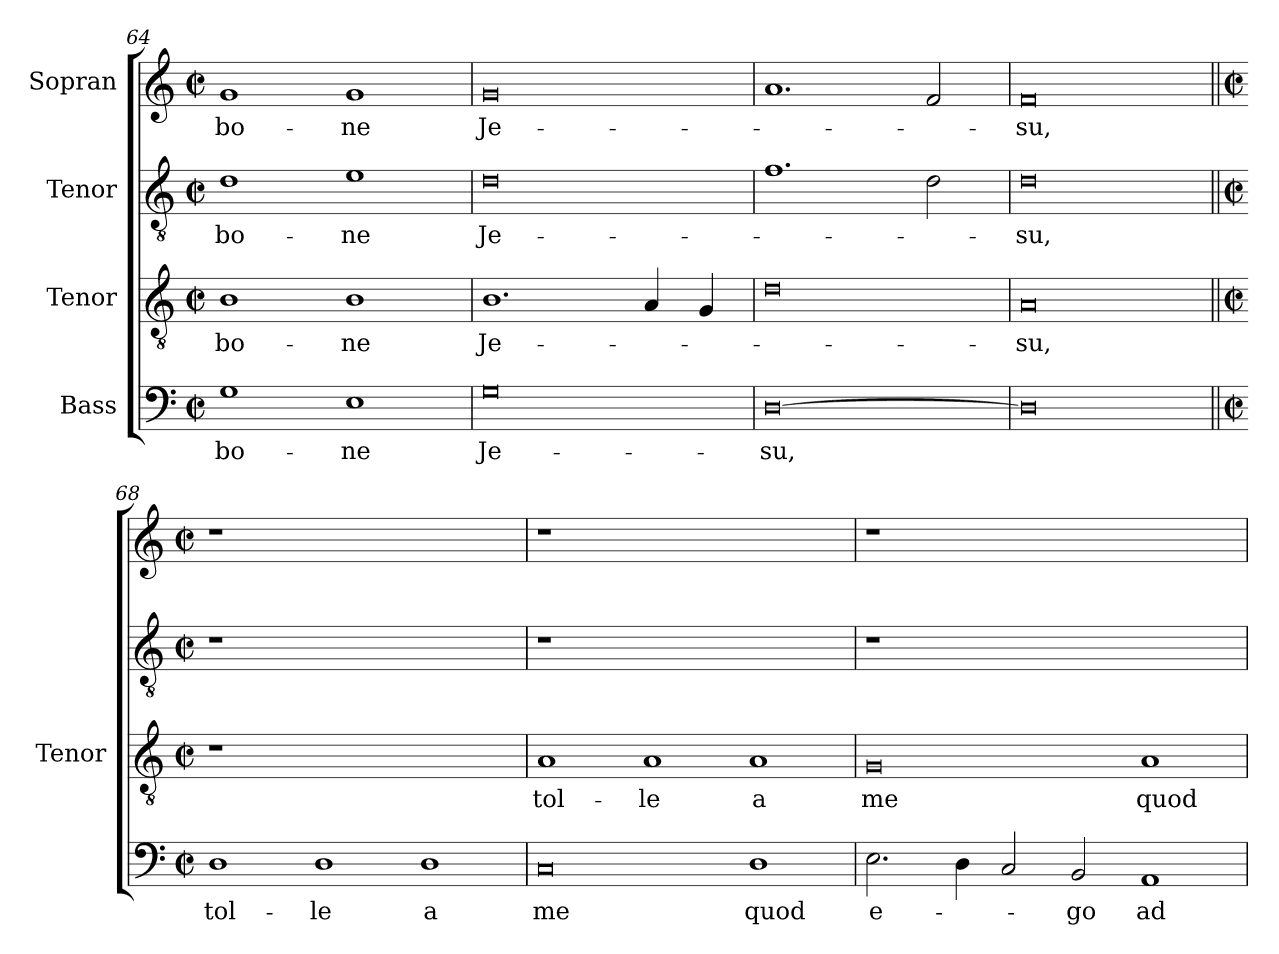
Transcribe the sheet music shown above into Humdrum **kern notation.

**kern	**text	**kern	**text	**kern	**text	**kern	**text
*part4	*part4	*part3	*part3	*part2	*part2	*part1	*part1
*staff4	*staff4	*staff3	*staff3	*staff2	*staff2	*staff1	*staff1
*I"Bass	*	*I"Tenor	*	*I"Tenor	*	*I"Sopran	*
*	*	*I'Tenor	*	*	*	*	*
*clefF4	*	*clefGv2	*	*clefGv2	*	*clefG2	*
*	*	*ITrd7c12	*	*ITrd7c12	*	*	*
*k[]	*	*k[]	*	*k[]	*	*k[]	*
*M2/2	*	*M2/2	*	*M2/2	*	*M2/2	*
*met(c|)	*	*met(c|)	*	*met(c|)	*	*met(c|)	*
=64	=64	=64	=64	=64	=64	=64	=64
!	!LO:LY:b:color=#000000	!	!	!	!	!	!
!	!	!	!LO:LY:b:color=#000000	!	!	!	!
!	!	!	!	!	!LO:LY:b:color=#000000	!	!
!	!	!	!	!	!	!	!LO:LY:b:color=#000000
1Gi	bo-	1BBi	bo-	1Di	bo-	1gi	bo-
!	!LO:LY:b:color=#000000	!	!	!	!	!	!
!	!	!	!LO:LY:b:color=#000000	!	!	!	!
!	!	!	!	!	!LO:LY:b:color=#000000	!	!
!	!	!	!	!	!	!	!LO:LY:b:color=#000000
1Ei	-ne	1BBi	-ne	1Ei	-ne	1gi	-ne
=65	=65	=65	=65	=65	=65	=65	=65
!	!LO:LY:b:color=#000000	!	!	!	!	!	!
!	!	!	!LO:LY:b:color=#000000	!	!	!	!
!	!	!	!	!	!LO:LY:b:color=#000000	!	!
!	!	!	!	!	!	!	!LO:LY:b:color=#000000
0Gi	Je-	1.BBi	Je-	0Di	Je-	0gi	Je-
.	.	4AAi/	.	.	.	.	.
.	.	4GGi/	.	.	.	.	.
=66	=66	=66	=66	=66	=66	=66	=66
!	!LO:LY:b:color=#000000	!	!	!	!	!	!
[>0Di	-su,	0Di	.	1.Fi	.	1.ai	.
.	.	.	.	2Di\	.	2fi/	.
=67	=67	=67	=67	=67	=67	=67	=67
!	!	!	!LO:LY:b:color=#000000	!	!	!	!
!	!	!	!	!	!LO:LY:b:color=#000000	!	!
!	!	!	!	!	!	!	!LO:LY:b:color=#000000
0Di]	.	0AAi	-su,	0Di	-su,	0fi	-su,
=68||	=68||	=68||	=68||	=68||	=68||	=68||	=68||
*M2/2	*	*M2/2	*	*M2/2	*	*M2/2	*
*met(c|)	*	*met(c|)	*	*met(c|)	*	*met(c|)	*
!	!LO:LY:b:color=#000000	!LO:N:vis=1	!	!LO:N:vis=1	!	!LO:N:vis=1	!
1Di	tol-	1r	.	1r	.	1r	.
!	!LO:LY:b:color=#000000	!	!	!	!	!	!
1Di	-le	0ryy	.	0ryy	.	0ryy	.
!	!LO:LY:b:color=#000000	!	!	!	!	!	!
1Di	a	.	.	.	.	.	.
!!LO:LB:g=z
=69	=69	=69	=69	=69	=69	=69	=69
!	!LO:LY:b:color=#000000	!	!	!	!	!	!
!	!	!	!LO:LY:b:color=#000000	!LO:N:vis=1	!	!LO:N:vis=1	!
0Ci	me	1AAi	tol-	1r	.	1r	.
!	!	!	!LO:LY:b:color=#000000	!	!	!	!
.	.	1AAi	-le	0ryy	.	0ryy	.
!	!LO:LY:b:color=#000000	!	!	!	!	!	!
!	!	!	!LO:LY:b:color=#000000	!	!	!	!
1Di	quod	1AAi	a	.	.	.	.
=70	=70	=70	=70	=70	=70	=70	=70
!	!LO:LY:b:color=#000000	!	!	!	!	!	!
!	!	!	!LO:LY:b:color=#000000	!LO:N:vis=1	!	!LO:N:vis=1	!
2.Ei\	e-	0GGi	me	1r	.	1r	.
4Di\	.	.	.	.	.	.	.
2Ci/	.	.	.	0ryy	.	0ryy	.
!	!LO:LY:b:color=#000000	!	!	!	!	!	!
2BBi/	-go	.	.	.	.	.	.
!	!LO:LY:b:color=#000000	!	!	!	!	!	!
!	!	!	!LO:LY:b:color=#000000	!	!	!	!
1AAi	ad-	1AAi	quod	.	.	.	.
=	=	=	=	=	=	=	=
*-	*-	*-	*-	*-	*-	*-	*-
